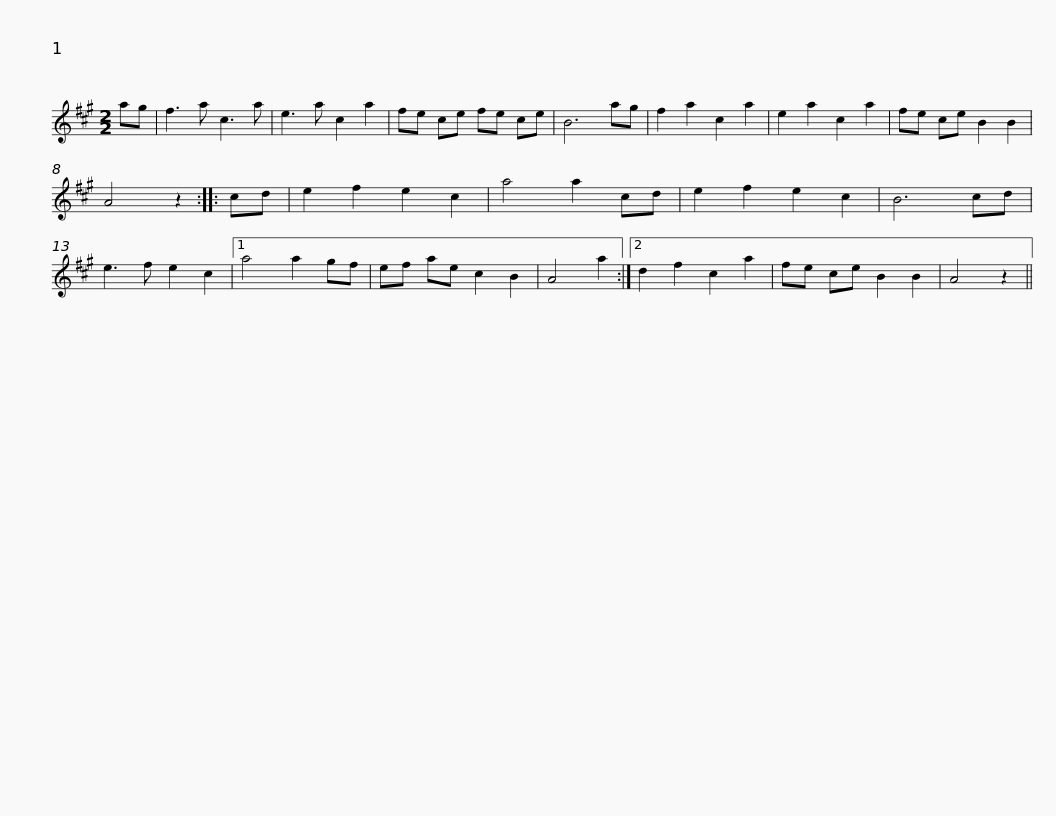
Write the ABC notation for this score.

X:1
L:1/8
M:2/2
I:linebreak $
K:A
V:1 treble
V:1
 ag | f3 a c3 a | e3 a c2 a2 | fe ce fe ce | B6 ag | %5
 f2 a2 c2 a2 | e2 a2 c2 a2 | fe ce B2 B2 | A4 z2 ::$ cd | %10
 e2 f2 e2 c2 | a4 a2 cd | e2 f2 e2 c2 | B6 cd | e3 f e2 c2 |1 %15
 a4 a2 gf | ef ae c2 B2 | A4 a2 :|2$ d2 f2 c2 a2 | fe ce B2 B2 | %20
 A4 z2 || %21
